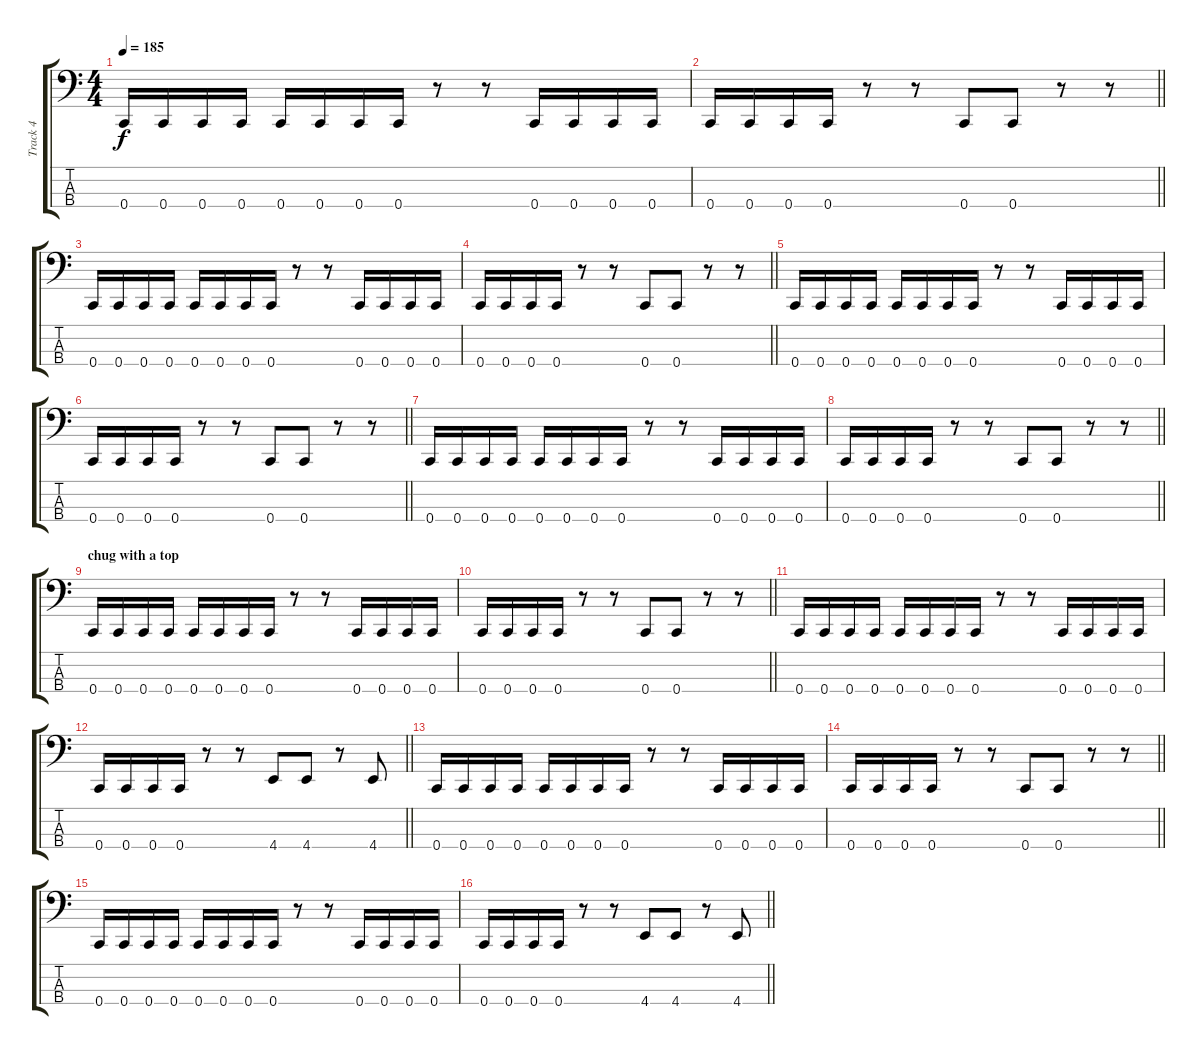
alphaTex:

\track ("Track 4" "Track 4") {instrument electricbassfinger}
\staff {score tabs}
\tuning (F2 C2 G1 C1) {hide}
\ts (4 4)
\tempo 185
\clef f4
\ks c
0.4.16{dy f} 0.4.16 0.4.16 0.4.16 0.4.16 0.4.16 0.4.16 0.4.16 r.8 r.8 0.4.16 0.4.16 0.4.16 0.4.16 |
\barLineRight lightlight
0.4.16 0.4.16 0.4.16 0.4.16 r.8 r.8 0.4.8 0.4.8 r.8 r.8 |
\section ("" "")
0.4.16 0.4.16 0.4.16 0.4.16 0.4.16 0.4.16 0.4.16 0.4.16 r.8 r.8 0.4.16 0.4.16 0.4.16 0.4.16 |
\barLineRight lightlight
0.4.16 0.4.16 0.4.16 0.4.16 r.8 r.8 0.4.8 0.4.8 r.8 r.8 |
0.4.16 0.4.16 0.4.16 0.4.16 0.4.16 0.4.16 0.4.16 0.4.16 r.8 r.8 0.4.16 0.4.16 0.4.16 0.4.16 |
\barLineRight lightlight
0.4.16 0.4.16 0.4.16 0.4.16 r.8 r.8 0.4.8 0.4.8 r.8 r.8 |
0.4.16 0.4.16 0.4.16 0.4.16 0.4.16 0.4.16 0.4.16 0.4.16 r.8 r.8 0.4.16 0.4.16 0.4.16 0.4.16 |
\barLineRight lightlight
0.4.16 0.4.16 0.4.16 0.4.16 r.8 r.8 0.4.8 0.4.8 r.8 r.8 |
\section ("" "chug with a top")
0.4.16 0.4.16 0.4.16 0.4.16 0.4.16 0.4.16 0.4.16 0.4.16 r.8 r.8 0.4.16 0.4.16 0.4.16 0.4.16 |
\barLineRight lightlight
0.4.16 0.4.16 0.4.16 0.4.16 r.8 r.8 0.4.8 0.4.8 r.8 r.8 |
0.4.16 0.4.16 0.4.16 0.4.16 0.4.16 0.4.16 0.4.16 0.4.16 r.8 r.8 0.4.16 0.4.16 0.4.16 0.4.16 |
\barLineRight lightlight
0.4.16 0.4.16 0.4.16 0.4.16 r.8 r.8 4.4.8 4.4.8 r.8 4.4.8 |
0.4.16 0.4.16 0.4.16 0.4.16 0.4.16 0.4.16 0.4.16 0.4.16 r.8 r.8 0.4.16 0.4.16 0.4.16 0.4.16 |
\barLineRight lightlight
0.4.16 0.4.16 0.4.16 0.4.16 r.8 r.8 0.4.8 0.4.8 r.8 r.8 |
0.4.16 0.4.16 0.4.16 0.4.16 0.4.16 0.4.16 0.4.16 0.4.16 r.8 r.8 0.4.16 0.4.16 0.4.16 0.4.16 |
\barLineRight lightlight
0.4.16 0.4.16 0.4.16 0.4.16 r.8 r.8 4.4.8 4.4.8 r.8 4.4.8
